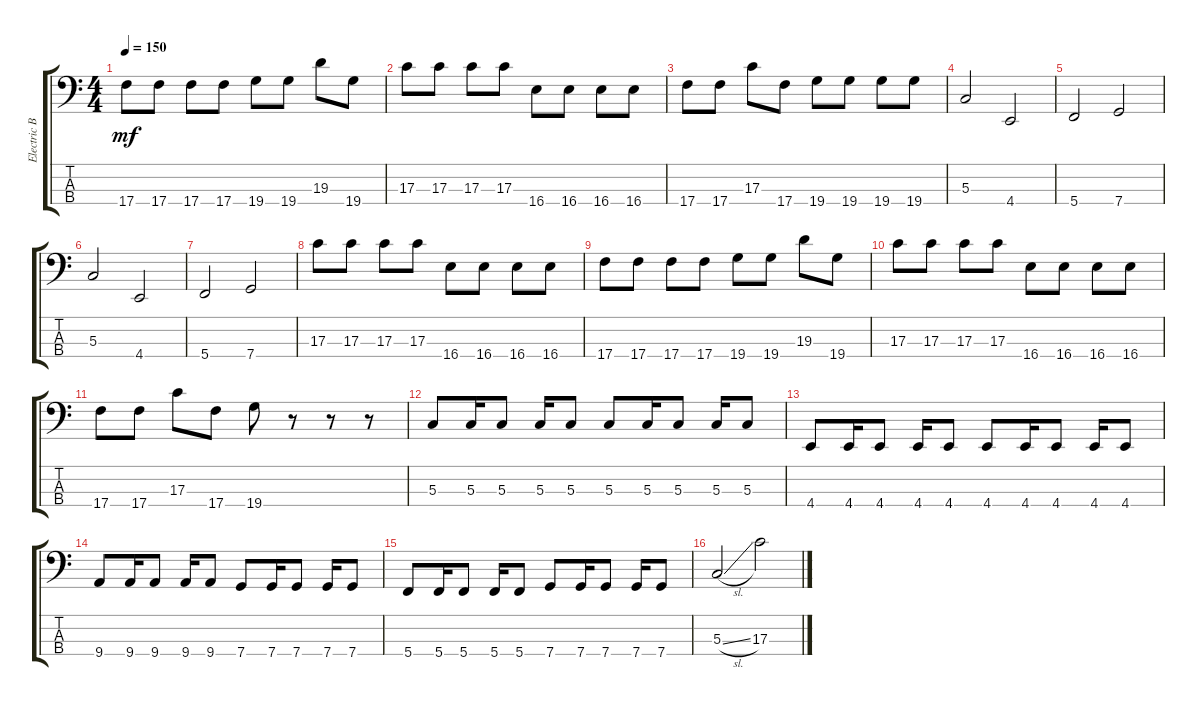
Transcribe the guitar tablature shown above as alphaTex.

\track ("Electric Bass" "Electric B") {instrument electricbassfinger}
\staff {score tabs}
\tuning (F2 C2 G1 C1) {hide}
\ts (4 4)
\tempo 150
\clef f4
\ks c
17.4.8{dy mf} 17.4.8 17.4.8 17.4.8 19.4.8 19.4.8 19.3.8 19.4.8 |
17.3.8 17.3.8 17.3.8 17.3.8 16.4.8 16.4.8 16.4.8 16.4.8 |
17.4.8 17.4.8 17.3.8 17.4.8 19.4.8 19.4.8 19.4.8 19.4.8 |
5.3.2 4.4.2 |
5.4.2 7.4.2 |
5.3.2 4.4.2 |
5.4.2 7.4.2 |
17.3.8 17.3.8 17.3.8 17.3.8 16.4.8 16.4.8 16.4.8 16.4.8 |
17.4.8 17.4.8 17.4.8 17.4.8 19.4.8 19.4.8 19.3.8 19.4.8 |
17.3.8 17.3.8 17.3.8 17.3.8 16.4.8 16.4.8 16.4.8 16.4.8 |
17.4.8 17.4.8 17.3.8 17.4.8 19.4.8 r.8 r.8 r.8 |
5.3.8 5.3.16 5.3.8 5.3.16 5.3.8 5.3.8 5.3.16 5.3.8 5.3.16 5.3.8 |
4.4.8 4.4.16 4.4.8 4.4.16 4.4.8 4.4.8 4.4.16 4.4.8 4.4.16 4.4.8 |
9.4.8 9.4.16 9.4.8 9.4.16 9.4.8 7.4.8 7.4.16 7.4.8 7.4.16 7.4.8 |
5.4.8 5.4.16 5.4.8 5.4.16 5.4.8 7.4.8 7.4.16 7.4.8 7.4.16 7.4.8 |
5.3{sl}.2 17.3.2
